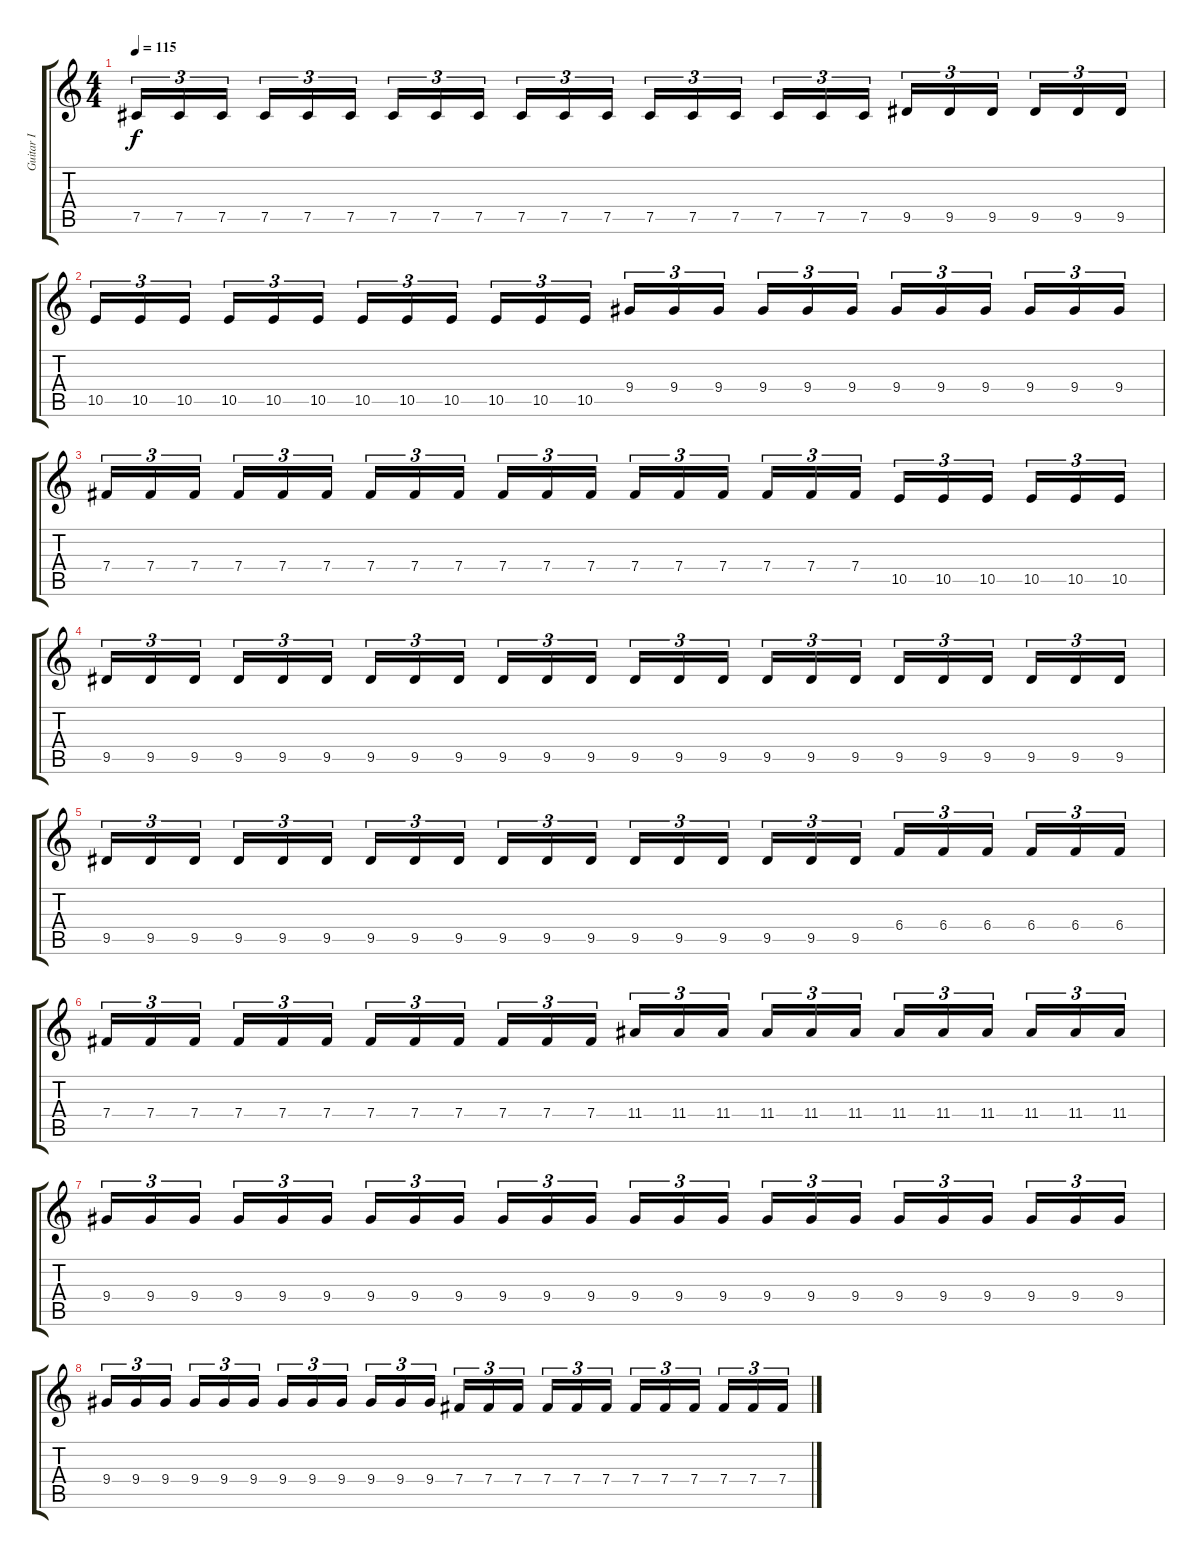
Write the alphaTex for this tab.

\track ("Guitar I" "Guitar I") {instrument distortionguitar}
\staff {score tabs}
\tuning (Db4 Ab3 E3 B2 Gb2 B1) {hide}
\ts (4 4)
\tempo 115
\clef g2
\ks c
7.5.16{tu (3 2) dy f} 7.5.16{tu (3 2)} 7.5.16{tu (3 2)} 7.5.16{tu (3 2)} 7.5.16{tu (3 2)} 7.5.16{tu (3 2)} 7.5.16{tu (3 2)} 7.5.16{tu (3 2)} 7.5.16{tu (3 2)} 7.5.16{tu (3 2)} 7.5.16{tu (3 2)} 7.5.16{tu (3 2)} 7.5.16{tu (3 2)} 7.5.16{tu (3 2)} 7.5.16{tu (3 2)} 7.5.16{tu (3 2)} 7.5.16{tu (3 2)} 7.5.16{tu (3 2)} 9.5.16{tu (3 2)} 9.5.16{tu (3 2)} 9.5.16{tu (3 2)} 9.5.16{tu (3 2)} 9.5.16{tu (3 2)} 9.5.16{tu (3 2)} |
10.5.16{tu (3 2)} 10.5.16{tu (3 2)} 10.5.16{tu (3 2)} 10.5.16{tu (3 2)} 10.5.16{tu (3 2)} 10.5.16{tu (3 2)} 10.5.16{tu (3 2)} 10.5.16{tu (3 2)} 10.5.16{tu (3 2)} 10.5.16{tu (3 2)} 10.5.16{tu (3 2)} 10.5.16{tu (3 2)} 9.4.16{tu (3 2)} 9.4.16{tu (3 2)} 9.4.16{tu (3 2)} 9.4.16{tu (3 2)} 9.4.16{tu (3 2)} 9.4.16{tu (3 2)} 9.4.16{tu (3 2)} 9.4.16{tu (3 2)} 9.4.16{tu (3 2)} 9.4.16{tu (3 2)} 9.4.16{tu (3 2)} 9.4.16{tu (3 2)} |
7.4.16{tu (3 2)} 7.4.16{tu (3 2)} 7.4.16{tu (3 2)} 7.4.16{tu (3 2)} 7.4.16{tu (3 2)} 7.4.16{tu (3 2)} 7.4.16{tu (3 2)} 7.4.16{tu (3 2)} 7.4.16{tu (3 2)} 7.4.16{tu (3 2)} 7.4.16{tu (3 2)} 7.4.16{tu (3 2)} 7.4.16{tu (3 2)} 7.4.16{tu (3 2)} 7.4.16{tu (3 2)} 7.4.16{tu (3 2)} 7.4.16{tu (3 2)} 7.4.16{tu (3 2)} 10.5.16{tu (3 2)} 10.5.16{tu (3 2)} 10.5.16{tu (3 2)} 10.5.16{tu (3 2)} 10.5.16{tu (3 2)} 10.5.16{tu (3 2)} |
9.5.16{tu (3 2)} 9.5.16{tu (3 2)} 9.5.16{tu (3 2)} 9.5.16{tu (3 2)} 9.5.16{tu (3 2)} 9.5.16{tu (3 2)} 9.5.16{tu (3 2)} 9.5.16{tu (3 2)} 9.5.16{tu (3 2)} 9.5.16{tu (3 2)} 9.5.16{tu (3 2)} 9.5.16{tu (3 2)} 9.5.16{tu (3 2)} 9.5.16{tu (3 2)} 9.5.16{tu (3 2)} 9.5.16{tu (3 2)} 9.5.16{tu (3 2)} 9.5.16{tu (3 2)} 9.5.16{tu (3 2)} 9.5.16{tu (3 2)} 9.5.16{tu (3 2)} 9.5.16{tu (3 2)} 9.5.16{tu (3 2)} 9.5.16{tu (3 2)} |
9.5.16{tu (3 2)} 9.5.16{tu (3 2)} 9.5.16{tu (3 2)} 9.5.16{tu (3 2)} 9.5.16{tu (3 2)} 9.5.16{tu (3 2)} 9.5.16{tu (3 2)} 9.5.16{tu (3 2)} 9.5.16{tu (3 2)} 9.5.16{tu (3 2)} 9.5.16{tu (3 2)} 9.5.16{tu (3 2)} 9.5.16{tu (3 2)} 9.5.16{tu (3 2)} 9.5.16{tu (3 2)} 9.5.16{tu (3 2)} 9.5.16{tu (3 2)} 9.5.16{tu (3 2)} 6.4.16{tu (3 2)} 6.4.16{tu (3 2)} 6.4.16{tu (3 2)} 6.4.16{tu (3 2)} 6.4.16{tu (3 2)} 6.4.16{tu (3 2)} |
7.4.16{tu (3 2)} 7.4.16{tu (3 2)} 7.4.16{tu (3 2)} 7.4.16{tu (3 2)} 7.4.16{tu (3 2)} 7.4.16{tu (3 2)} 7.4.16{tu (3 2)} 7.4.16{tu (3 2)} 7.4.16{tu (3 2)} 7.4.16{tu (3 2)} 7.4.16{tu (3 2)} 7.4.16{tu (3 2)} 11.4.16{tu (3 2)} 11.4.16{tu (3 2)} 11.4.16{tu (3 2)} 11.4.16{tu (3 2)} 11.4.16{tu (3 2)} 11.4.16{tu (3 2)} 11.4.16{tu (3 2)} 11.4.16{tu (3 2)} 11.4.16{tu (3 2)} 11.4.16{tu (3 2)} 11.4.16{tu (3 2)} 11.4.16{tu (3 2)} |
9.4.16{tu (3 2)} 9.4.16{tu (3 2)} 9.4.16{tu (3 2)} 9.4.16{tu (3 2)} 9.4.16{tu (3 2)} 9.4.16{tu (3 2)} 9.4.16{tu (3 2)} 9.4.16{tu (3 2)} 9.4.16{tu (3 2)} 9.4.16{tu (3 2)} 9.4.16{tu (3 2)} 9.4.16{tu (3 2)} 9.4.16{tu (3 2)} 9.4.16{tu (3 2)} 9.4.16{tu (3 2)} 9.4.16{tu (3 2)} 9.4.16{tu (3 2)} 9.4.16{tu (3 2)} 9.4.16{tu (3 2)} 9.4.16{tu (3 2)} 9.4.16{tu (3 2)} 9.4.16{tu (3 2)} 9.4.16{tu (3 2)} 9.4.16{tu (3 2)} |
9.4.16{tu (3 2)} 9.4.16{tu (3 2)} 9.4.16{tu (3 2)} 9.4.16{tu (3 2)} 9.4.16{tu (3 2)} 9.4.16{tu (3 2)} 9.4.16{tu (3 2)} 9.4.16{tu (3 2)} 9.4.16{tu (3 2)} 9.4.16{tu (3 2)} 9.4.16{tu (3 2)} 9.4.16{tu (3 2)} 7.4.16{tu (3 2)} 7.4.16{tu (3 2)} 7.4.16{tu (3 2)} 7.4.16{tu (3 2)} 7.4.16{tu (3 2)} 7.4.16{tu (3 2)} 7.4.16{tu (3 2)} 7.4.16{tu (3 2)} 7.4.16{tu (3 2)} 7.4.16{tu (3 2)} 7.4.16{tu (3 2)} 7.4.16{tu (3 2)}
